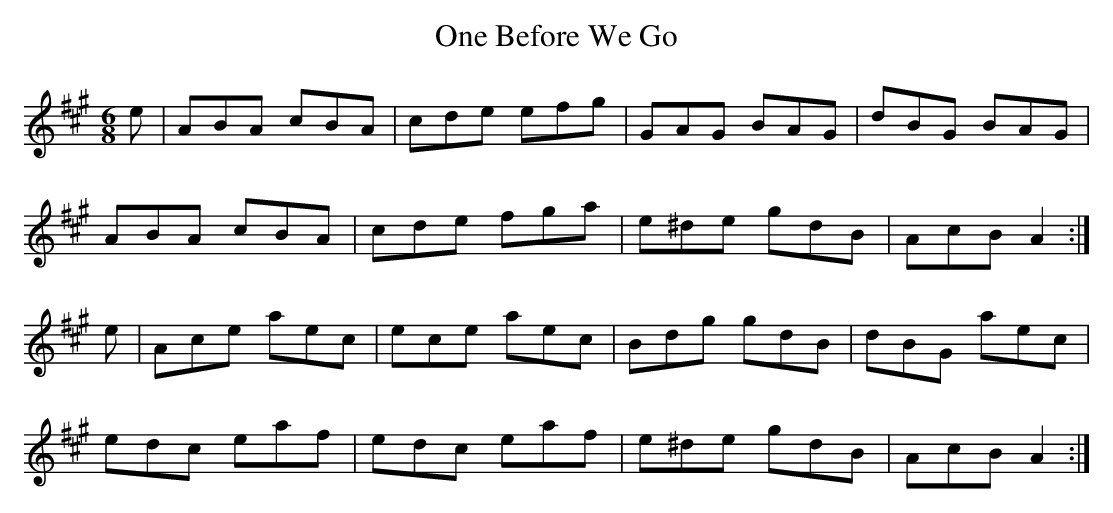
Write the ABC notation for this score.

X:1
T: One Before We Go
M: 6/8
L: 1/8
K: A
e|ABA cBA|cde efg|GAG BAG|dBG BAG|
ABA cBA|cde fga|e^de gdB|AcB A2:|
e|Ace aec|ece aec|Bdg gdB|dBG aec|
edc eaf|edc eaf|e^de gdB|AcB A2:|
